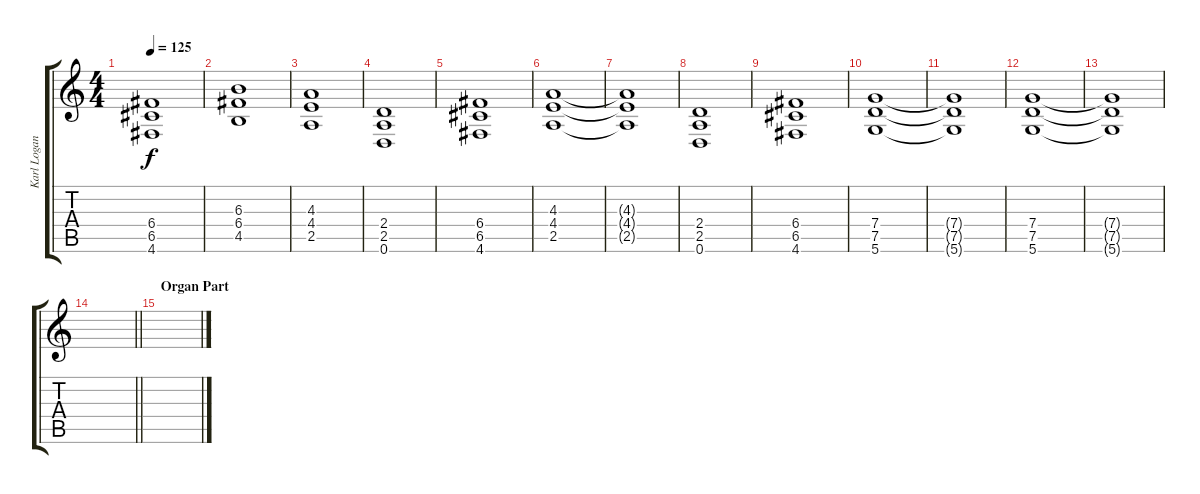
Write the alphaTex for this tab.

\track ("Karl Logan" "Karl Logan") {instrument acousticguitarsteel}
\staff {score tabs}
\tuning (D4 A3 F3 C3 G2 D2) {hide}
\ts (4 4)
\tempo 125
\clef g2
\ks c
(6.4 6.5 4.6).1{dy f} |
(6.3 6.4 4.5).1 |
(4.3 4.4 2.5).1 |
(2.4 2.5 0.6).1 |
(6.4 6.5 4.6).1 |
(4.3 4.4 2.5).1 |
(4.3{t} 4.4{t} 2.5{t}).1 |
(2.4 2.5 0.6).1 |
(6.4 6.5 4.6).1 |
(7.4 7.5 5.6).1 |
(7.4{t} 7.5{t} 5.6{t}).1 |
(7.4 7.5 5.6).1 |
(7.4{t} 7.5{t} 5.6{t}).1 |
\barLineRight lightlight
|
\section ("" "Organ Part")
